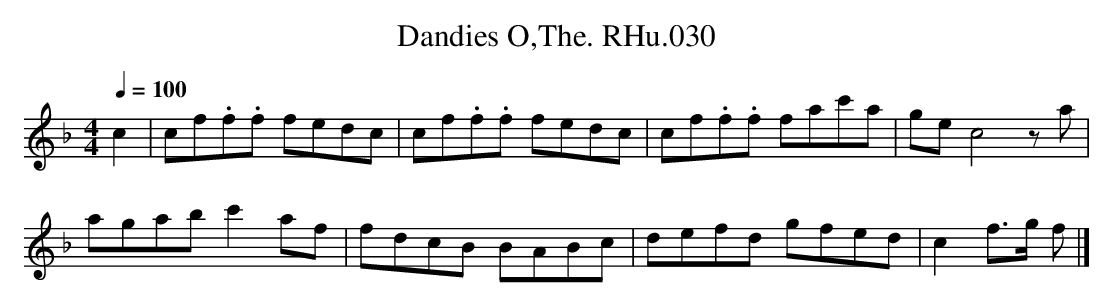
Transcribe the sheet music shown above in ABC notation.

X:1
T:Dandies O,The. RHu.030
M:4/4
L:1/8
Q:1/4=100
K:F major
c2|cf.f.f fedc|cf.f.f fedc|cf.f.f fac'a|ge c4 za|!
agab c'2 af|fdcB BABc|defd gfed|c2f>g f|]
